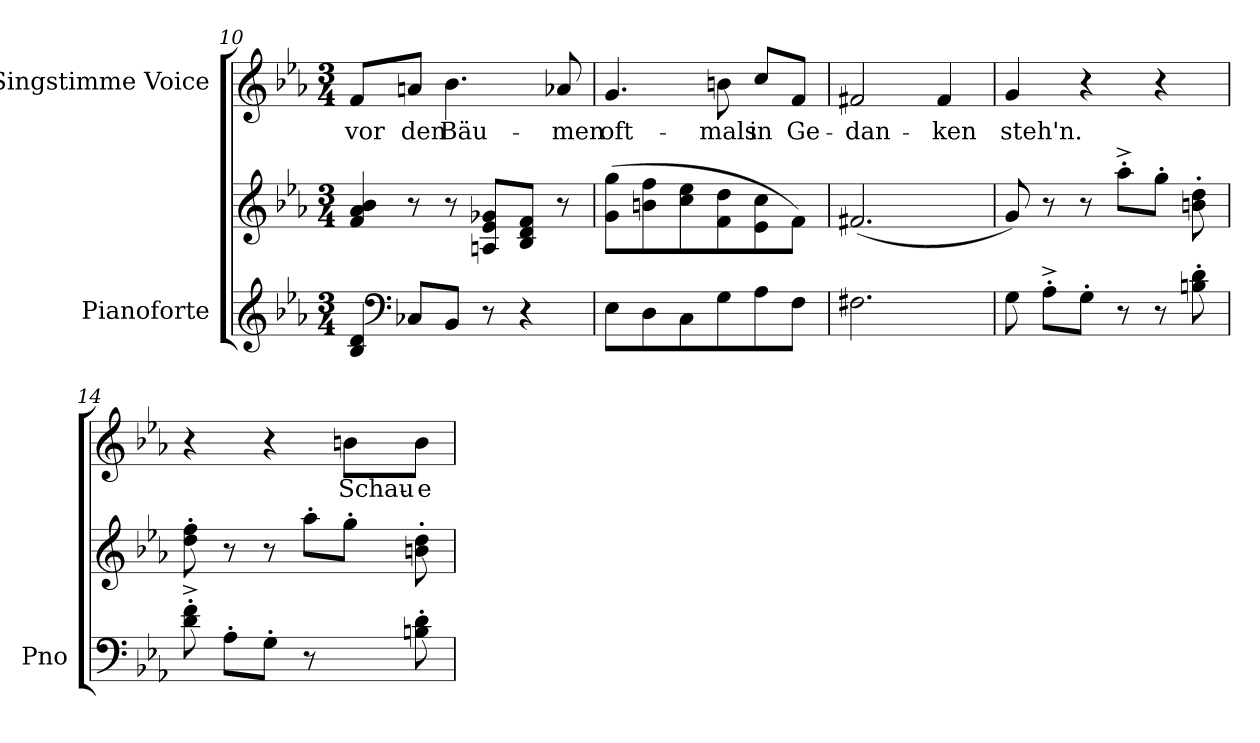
**kern	**kern	**kern	**text
*part2	*part2	*part1	*part1
*staff3	*staff2	*staff1	*staff1
*I"Pianoforte	*	*I"Singstimme Voice	*
*I'Pno	*	*	*
*clefG2	*clefG2	*clefG2	*
*k[b-e-a-]	*k[b-e-a-]	*k[b-e-a-]	*
*M3/4	*M3/4	*M3/4	*
=10	=10	=10	=10
!	!	!	!LO:LY:b
8B-/ 8d/J	8f/ 8a-/ 8b-/J	8f/L	vor
*clefF4	*	*	*
!	!	!	!LO:LY:b
8C-X/L	8r	8an/J	den
!	!	!	!LO:LY:b
8BB-/J	8r	4.b-\	Bäu-
8r	8An/ 8e-/ 8g-X/L	.	.
4r	8B-/ 8d/ 8f/J	.	.
!	!	!	!LO:LY:b
.	8r	8a-X/	-men
=11	=11	=11	=11
!	!	!	!LO:LY:b
8E-\L	(8g\ 8gg\L	4.g/	oft-
8D\	8bn\ 8ff\	.	.
8C\	8cc\ 8ee-\	.	.
!	!	!	!LO:LY:b
8G\	8f\ 8dd\	8bn\	-mals
!	!	!	!LO:LY:b
8A-\	8e-\ 8cc\	8cc/L	in
!	!	!	!LO:LY:b
8F\J	8f\J)	8f/J	Ge-
=12	=12	=12	=12
!	!	!	!LO:LY:b
2.F#X\	(2.f#X/	2f#X/	-dan-
!	!	!	!LO:LY:b
.	.	4f#/	-ken
=13	=13	=13	=13
!	!	!	!LO:LY:b
8G\	8g/)	4g/	steh'n.
8A-'^\L	8r	.	.
8G'\J	8r	4r	.
8r	8aa-^'\L	.	.
8r	8gg'\J	4r	.
8Bn\' 8d\'	8bn\' 8dd\'	.	.
!!LO:PB:g=z
=14	=14	=14	=14
8d\'^ 8f\'^	8dd\' 8ff\'	4r	.
8A-'\L	8r	.	.
8G'\J	8r	4r	.
8r	8aa-'\L	.	.
!	!	!	!LO:LY:b
8rAAAyy	8gg'\J	8bn\L	Schau-
!	!	!	!LO:LY:b
8Bn\' 8d\'L	8bn\' 8dd\'L	8b\J	-e
=	=	=	=
*-	*-	*-	*-
